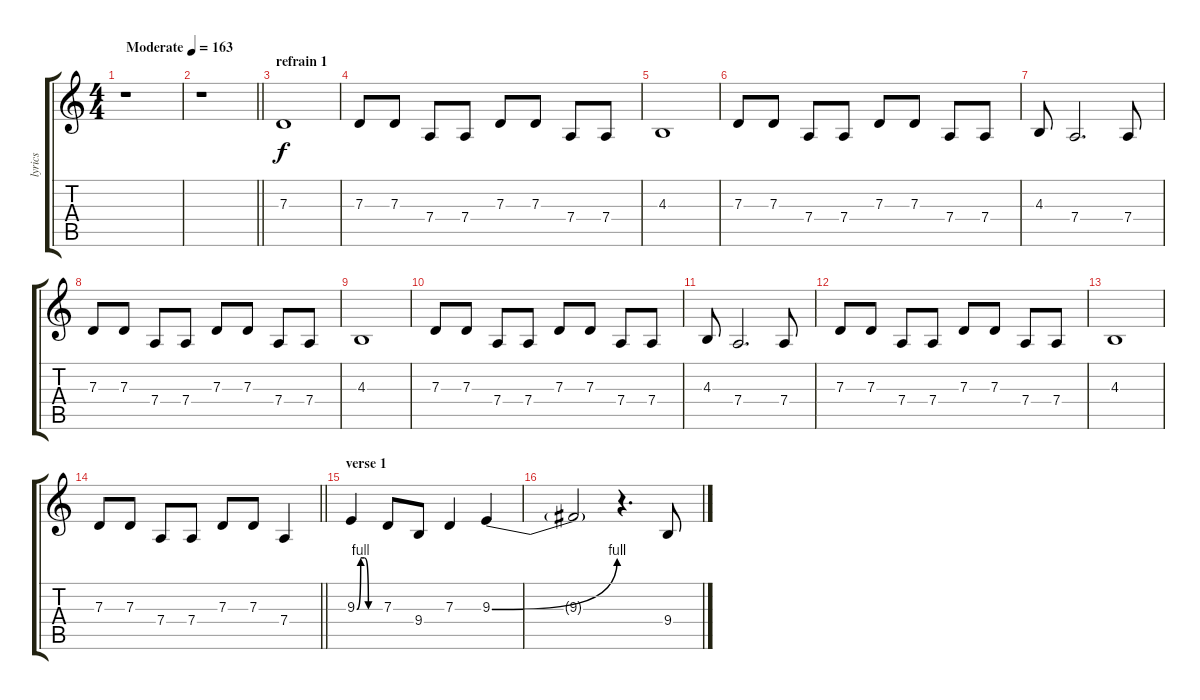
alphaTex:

\track ("lyrics" "lyrics") {instrument lead2sawtooth}
\staff {score tabs}
\tuning (E4 B3 G3 D3 A2 E2) {hide}
\ts (4 4)
\tempo (163 "Moderate")
\clef g2
\ks c
r.1{dy f instrument lead2sawtooth} |
\barLineRight lightlight
r.1 |
\section ("" "refrain 1")
7.3.1 |
7.3.8 7.3.8 7.4.8 7.4.8 7.3.8 7.3.8 7.4.8 7.4.8 |
4.3.1 |
7.3.8 7.3.8 7.4.8 7.4.8 7.3.8 7.3.8 7.4.8 7.4.8 |
4.3.8 7.4.2{d} 7.4.8 |
7.3.8 7.3.8 7.4.8 7.4.8 7.3.8 7.3.8 7.4.8 7.4.8 |
4.3.1 |
7.3.8 7.3.8 7.4.8 7.4.8 7.3.8 7.3.8 7.4.8 7.4.8 |
4.3.8 7.4.2{d} 7.4.8 |
7.3.8 7.3.8 7.4.8 7.4.8 7.3.8 7.3.8 7.4.8 7.4.8 |
4.3.1 |
\barLineRight lightlight
7.3.8 7.3.8 7.4.8 7.4.8 7.3.8 7.3.8 7.4.4 |
\section ("" "verse 1")
9.3{be (custom 0 0 10 4 20 4 30 0 60 0)}.4 7.3.8 9.4.8 7.3.4 9.3{be (bend 0 0 60 4)}.4 |
9.3{t}.2 r.4{d} 9.4.8
